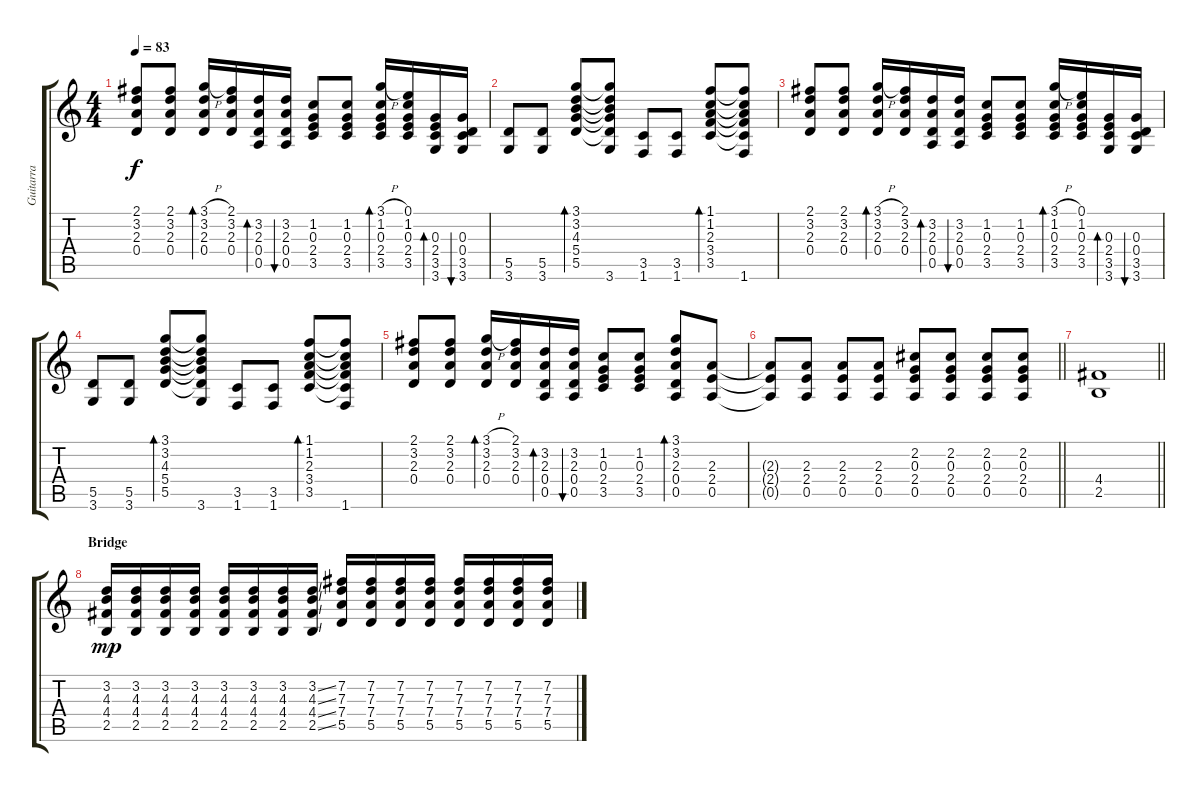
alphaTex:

\track ("Guitarra" "Guitarra") {instrument electricguitarclean}
\staff {score tabs}
\tuning (E4 B3 G3 D3 A2 E2) {hide}
\ts (4 4)
\tempo 83
\clef g2
\ks c
(2.1 3.2 2.3 0.4).8{dy f} (2.1 3.2 2.3 0.4).8 (3.1{h} 3.2 2.3 0.4).16{bd 60} (2.1 3.2 2.3 0.4).16 (3.2 2.3 0.4 0.5).16{bd 60} (3.2 2.3 0.4 0.5).16{bu 60} (1.2 0.3 2.4 3.5).8 (1.2 0.3 2.4 3.5).8 (3.1{h} 1.2 0.3 2.4 3.5).16{bd 60} (0.1 1.2 0.3 2.4 3.5).16 (0.3 2.4 3.5 3.6).16{bd 60} (0.3 0.4 3.5 3.6).16{bu 60} |
(5.5 3.6).8 (5.5 3.6).8 (3.1 3.2 4.3 5.4 5.5).8{bd 60} (3.1{t} 3.2{t} 4.3{t} 5.4{t} 5.5{t} 3.6).8 (3.5 1.6).8 (3.5 1.6).8 (1.1 1.2 2.3 3.4 3.5).8{bd 60} (1.1{t} 1.2{t} 2.3{t} 3.4{t} 3.5{t} 1.6).8 |
(2.1 3.2 2.3 0.4).8 (2.1 3.2 2.3 0.4).8 (3.1{h} 3.2 2.3 0.4).16{bd 60} (2.1 3.2 2.3 0.4).16 (3.2 2.3 0.4 0.5).16{bd 60} (3.2 2.3 0.4 0.5).16{bu 60} (1.2 0.3 2.4 3.5).8 (1.2 0.3 2.4 3.5).8 (3.1{h} 1.2 0.3 2.4 3.5).16{bd 60} (0.1 1.2 0.3 2.4 3.5).16 (0.3 2.4 3.5 3.6).16{bd 60} (0.3 0.4 3.5 3.6).16{bu 60} |
(5.5 3.6).8 (5.5 3.6).8 (3.1 3.2 4.3 5.4 5.5).8{bd 60} (3.1{t} 3.2{t} 4.3{t} 5.4{t} 5.5{t} 3.6).8 (3.5 1.6).8 (3.5 1.6).8 (1.1 1.2 2.3 3.4 3.5).8{bd 60} (1.1{t} 1.2{t} 2.3{t} 3.4{t} 3.5{t} 1.6).8 |
(2.1 3.2 2.3 0.4).8 (2.1 3.2 2.3 0.4).8 (3.1{h} 3.2 2.3 0.4).16{bd 60} (2.1 3.2 2.3 0.4).16 (3.2 2.3 0.4 0.5).16{bd 60} (3.2 2.3 0.4 0.5).16{bu 60} (1.2 0.3 2.4 3.5).8 (1.2 0.3 2.4 3.5).8 (3.1 3.2 2.3 0.4 0.5).8{bd 60} (2.3 2.4 0.5).8 |
\barLineRight lightlight
(2.3{t} 2.4{t} 0.5{t}).8 (2.3 2.4 0.5).8 (2.3 2.4 0.5).8 (2.3 2.4 0.5).8 (2.2 0.3 2.4 0.5).8 (2.2 0.3 2.4 0.5).8 (2.2 0.3 2.4 0.5).8 (2.2 0.3 2.4 0.5).8 |
\barLineRight lightlight
(4.4 2.5).1 |
\section ("" "Bridge")
(3.2 4.3 4.4 2.5).16{dy mp} (3.2 4.3 4.4 2.5).16 (3.2 4.3 4.4 2.5).16 (3.2 4.3 4.4 2.5).16 (3.2 4.3 4.4 2.5).16 (3.2 4.3 4.4 2.5).16 (3.2 4.3 4.4 2.5).16 (3.2{ss} 4.3{ss} 4.4{ss} 2.5{ss}).16 (7.2 7.3 7.4 5.5).16 (7.2 7.3 7.4 5.5).16 (7.2 7.3 7.4 5.5).16 (7.2 7.3 7.4 5.5).16 (7.2 7.3 7.4 5.5).16 (7.2 7.3 7.4 5.5).16 (7.2 7.3 7.4 5.5).16 (7.2 7.3 7.4 5.5).16
